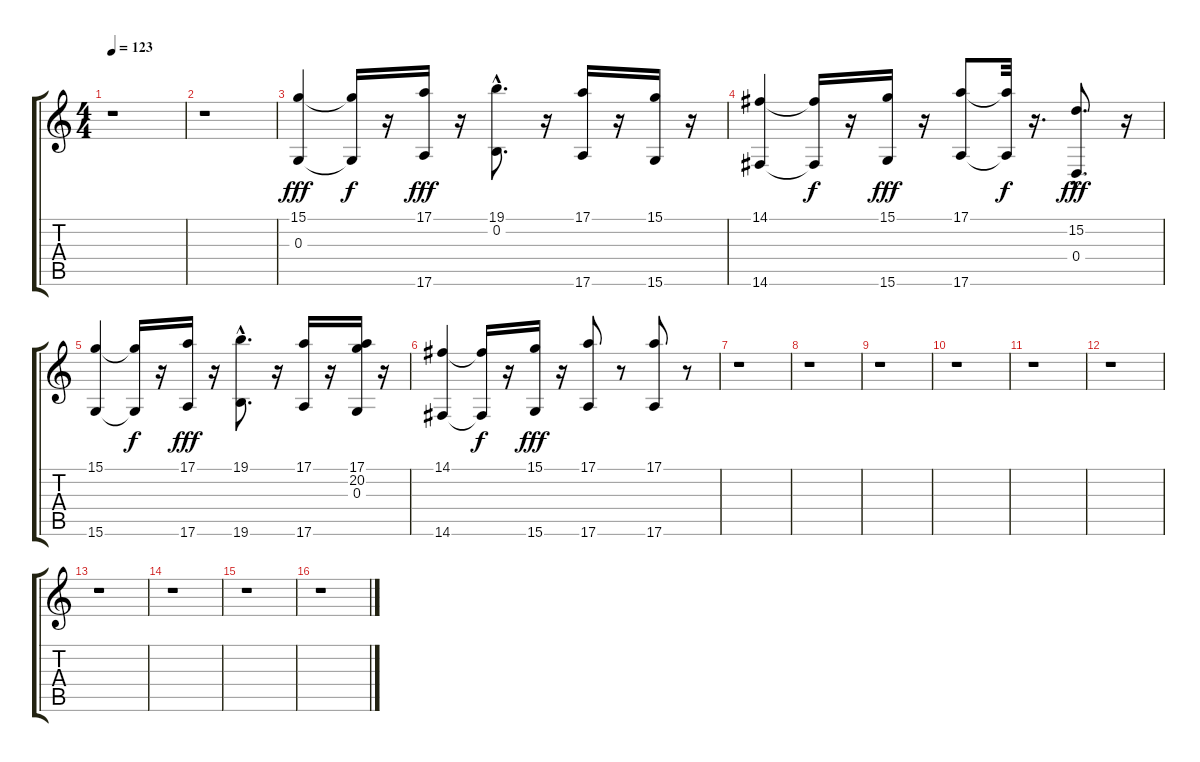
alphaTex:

\track "" {instrument baritonesax}
\staff {score tabs}
\tuning (E4 B3 G3 D3 A2 E2) {hide}
\ts (4 4)
\tempo 123
\clef g2
\ks c
r.1{dy f} |
r.1 |
(15.1 0.3).4{dy fff} (15.1{t} 0.3{t}).16{dy f} r.16 (17.1 17.6).16{dy fff} r.16 (19.1{hac} 0.2{hac}).8{d} r.16 (17.1 17.6).16 r.16 (15.1 15.6).16 r.16 |
(14.1 14.6).4 (14.1{t} 14.6{t}).16{dy f} r.16 (15.1 15.6).16{dy fff} r.16 (17.1 17.6).8 (17.1{t} 17.6{t}).32{dy f} r.16{d} (15.2 0.4{hac}).8{d dy fff} r.16 |
(15.1 15.6).4 (15.1{t} 15.6{t}).16{dy f} r.16 (17.1 17.6).16{dy fff} r.16 (19.1{hac} 19.6{hac}).8{d} r.16 (17.1 17.6).16 r.16 (17.1 20.2 0.3).16 r.16 |
(14.1 14.6).4 (14.1{t} 14.6{t}).16{dy f} r.16 (15.1 15.6).16{dy fff} r.16 (17.1 17.6).8 r.8 (17.1 17.6).8 r.8 |
r.1 |
r.1 |
r.1 |
r.1 |
r.1 |
r.1 |
r.1 |
r.1 |
r.1 |
r.1
